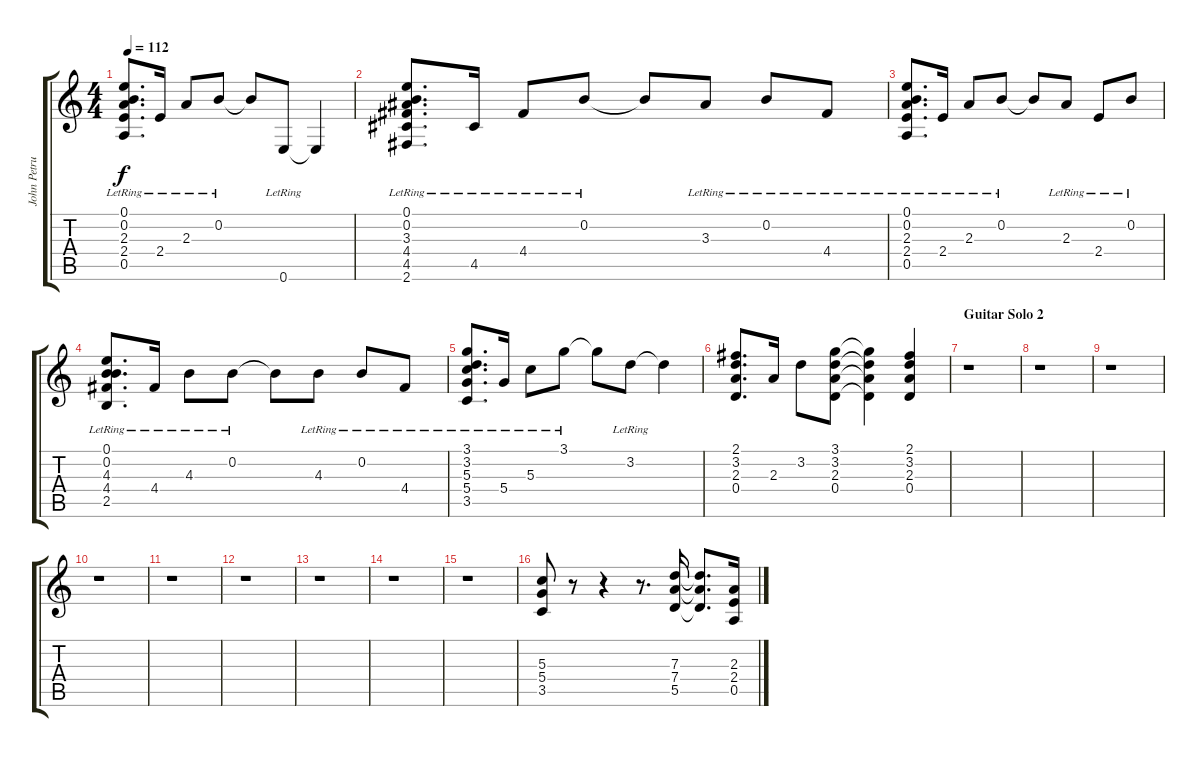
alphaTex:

\track ("John Petrucci" "John Petru") {instrument distortionguitar}
\staff {score tabs}
\tuning (E4 B3 G3 D3 A2 E2) {hide}
\ts (4 4)
\tempo 112
\clef g2
\ks c
(0.1{lr} 0.2{lr} 2.3{lr} 2.4{lr} 0.5{lr}).8{d dy f} 2.4{lr}.16 2.3{lr}.8 0.2{lr}.8 0.2{t}.8 0.6{lr}.8 0.6{t}.4 |
(0.1{lr} 0.2{lr} 3.3{lr} 4.4{lr} 4.5{lr} 2.6{lr}).8{d} 4.5{lr}.16 4.4{lr}.8 0.2{lr}.8 0.2{t}.8 3.3{lr}.8 0.2{lr}.8 4.4{lr}.8 |
(0.1{lr} 0.2{lr} 2.3{lr} 2.4{lr} 0.5{lr}).8{d} 2.4{lr}.16 2.3{lr}.8 0.2{lr}.8 0.2{t}.8 2.3{lr}.8 2.4{lr}.8 0.2{lr}.8 |
(0.1{lr} 0.2{lr} 4.3{lr} 4.4{lr} 2.5{lr}).8{d} 4.4{lr}.16 4.3{lr}.8 0.2{lr}.8 0.2{t}.8 4.3{lr}.8 0.2{lr}.8 4.4{lr}.8 |
(3.1{lr} 3.2{lr} 5.3{lr} 5.4{lr} 3.5{lr}).8{d} 5.4{lr}.16 5.3{lr}.8 3.1{lr}.8 3.1{t}.8 3.2{lr}.8 3.2{t}.4 |
(2.1 3.2 2.3 0.4).8{d} 2.3.16 3.2.8 (3.1 3.2 2.3 0.4).8 (3.1{t} 3.2{t} 2.3{t} 0.4{t}).4 (2.1 3.2 2.3 0.4).4 |
\section ("" "Guitar Solo 2")
r.1 |
r.1 |
r.1 |
r.1 |
r.1 |
r.1 |
r.1 |
r.1 |
r.1 |
(5.3 5.4 3.5).8 r.8 r.4 r.8{d} (7.3 7.4 5.5).16 (7.3{t} 7.4{t} 5.5{t}).8{d} (2.3 2.4 0.5).16
